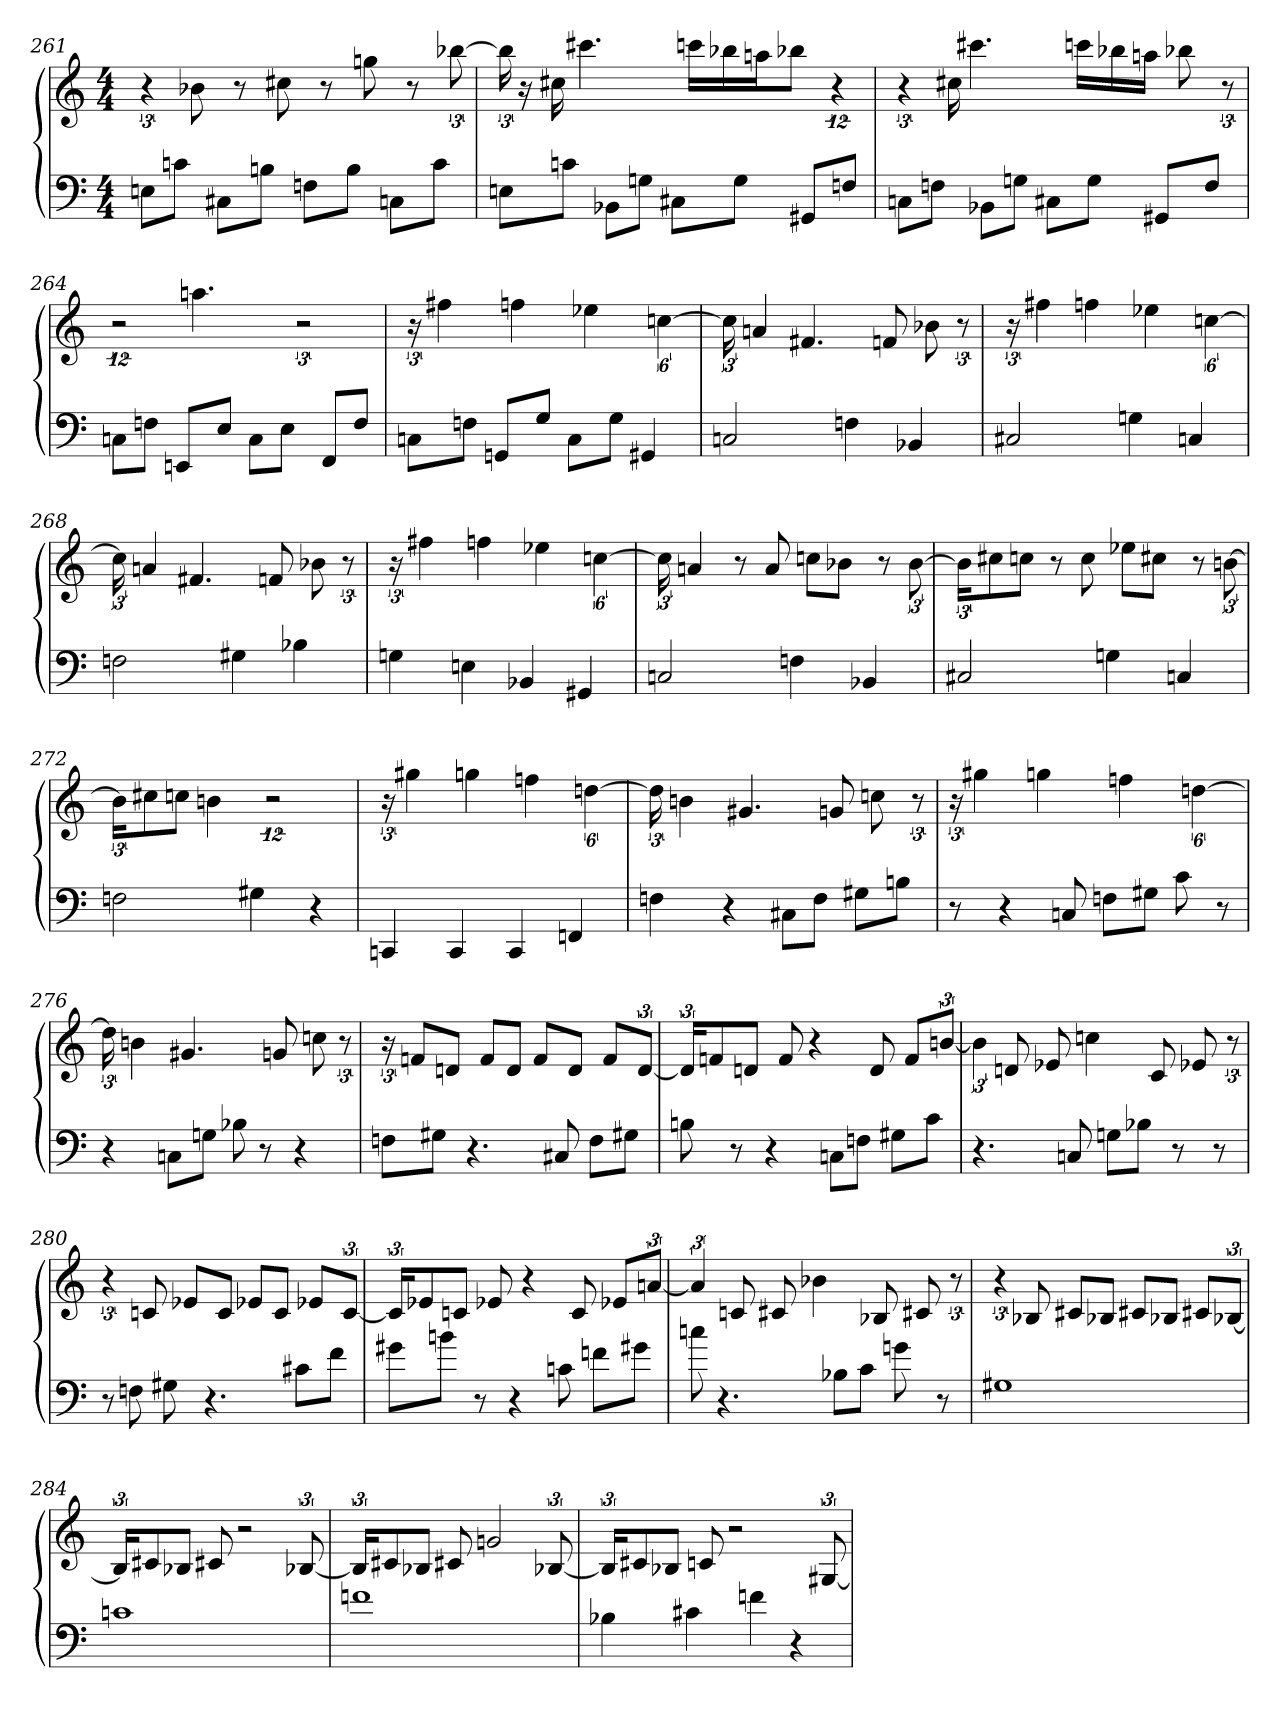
**kern	**kern
*part2	*part1
*staff2	*staff1
*clefF4	*clefG2
*M4/4	*M4/4
=261	=261
8En\L	6r
8cn\J	.
.	8b-X
8C#X\L	.
.	8r
8Bn\J	.
.	8cc#X
8Fn\L	.
.	8r
8B\J	.
.	8ggn
8Cn\L	.
.	8r
8c\J	.
.	[12bb-X
=262	=262
8En\L	24bb-]
.	16r
.	16cc#X
8cn\J	.
.	4.ccc#X
8BB-X\L	.
8Gn\J	.
8C#X\L	.
.	16cccn\LL
.	16bb-X\J
8G\J	.
.	16aan\K
.	8bb-X\J
8GG#X/L	.
.	48%7r
8Fn/J	.
=263	=263
8Cn\L	6r
8Fn\J	.
.	16cc#X
.	4.ccc#X
8BB-X\L	.
8Gn\J	.
8C#X\L	.
.	16cccn\LL
8G\J	.
.	16bb-X\
.	16aan\JJ
8GG#X/L	.
.	8bb-X
8F/J	.
.	12r
=264	=264
8Cn\L	24%7r
8Fn\J	.
8EEn/L	.
.	4.aan
8E/J	.
8C\L	.
8E\J	.
.	3r
8FF/L	.
8F/J	.
=265	=265
8Cn\L	24r
.	4ff#X
8Fn\J	.
8GGn/L	.
.	4ffn
8G/J	.
8C\L	.
.	4ee-X
8G\J	.
4GG#X	.
.	[24%5ccn
=266	=266
2Cn	24cc]
.	4an
.	4.f#X
4Fn	.
.	8fn
4BB-X	.
.	8b-X
.	12r
=267	=267
2C#X	24r
.	4ff#X
.	4ffn
4Gn	.
.	4ee-X
4Cn	.
.	[24%5ccn
=268	=268
2Fn	24cc]
.	4an
.	4.f#X
4G#X	.
.	8fn
4B-X	.
.	8b-X
.	12r
=269	=269
4Gn	24r
.	4ff#X
4En	.
.	4ffn
4BB-X	.
.	4ee-X
4GG#X	.
.	[24%5ccn
=270	=270
2Cn	24cc]
.	4an
.	8r
.	8a
4Fn	.
.	8ccn\L
.	8b-X\J
4BB-X	.
.	8r
.	[12b-
=271	=271
2C#X	24b-\KL]
.	8cc#X\
.	8ccn\J
.	8r
.	8cc
4Gn	.
.	8ee-X\L
.	8cc#X\J
4Cn	.
.	8r
.	[12bn
=272	=272
2Fn	24b\KL]
.	8cc#X\
.	8ccn\J
.	4bn
4G#X	.
.	24%11r
4r	.
=273	=273
4CCn	24r
.	4gg#X
4CC	.
.	4ggn
4CC	.
.	4ffn
4FFn	.
.	[24%5ddn
=274	=274
4Fn	24dd]
.	4bn
4r	.
.	4.g#X
8C#X\L	.
8F\J	.
.	8gn
8G#X\L	.
.	8ccn
8Bn\J	.
.	12r
=275	=275
8r	24r
.	4gg#X
4r	.
.	4ggn
8Cn	.
8Fn\L	.
.	4ffn
8G#X\J	.
8c	.
.	[24%5ddn
8r	.
=276	=276
4r	24dd]
.	4bn
8Cn\L	.
.	4.g#X
8Gn\J	.
8B-X	.
8r	.
.	8gn
4r	.
.	8ccn
.	12r
=277	=277
8Fn\L	24r
.	8fn/L
8G#X\J	.
.	8dn/J
4.r	.
.	8f/L
.	8d/J
.	8f/L
8C#X	.
.	8d/J
8F\L	.
.	8f/L
8G#X\J	.
.	[12d/J
=278	=278
8Bn	24d/KL]
.	8fn/
8r	.
.	8dn/J
4r	.
.	8f
.	4r
8Cn\L	.
8Fn\J	.
.	8d
8G#X\L	.
.	8f/L
8c\J	.
.	[12bn/J
=279	=279
4.r	6b]
.	8dn
.	8e-X
8Cn	.
.	4ccn
8Gn\L	.
8B-X\J	.
.	8c
8r	.
.	8e-X
8r	.
.	12r
=280	=280
8r	6r
8Fn	.
.	8cn
8G#X	.
.	8e-X/L
4.r	.
.	8c/J
.	8e-X/L
.	8c/J
8c#X\L	.
.	8e-X/L
8f\J	.
.	[12c/J
=281	=281
8g#X\L	24c/KL]
.	8e-X/
8bn\J	.
.	8cn/J
8r	.
.	8e-X
4r	.
.	4r
8cn	.
.	8c
8fn\L	.
.	8e-X/L
8g#X\J	.
.	[12an/J
=282	=282
8ccn	6a]
4.r	.
.	8cn
.	8c#X
.	4b-X
8B-X\L	.
8c\J	.
.	8B-X
8gn	.
.	8c#X
8r	.
.	12r
=283	=283
1G#X	6r
.	8B-X
.	8c#X/L
.	8B-X/J
.	8c#X/L
.	8B-X/J
.	8c#X/L
.	[12B-X/J
=284	=284
1cn	24B-/KL]
.	8c#X/
.	8B-X/J
.	8c#X
.	2r
.	[12B-X
=285	=285
1fn	24B-/KL]
.	8c#X/
.	8B-X/J
.	8c#X
.	2gn
.	[12B-X
=286	=286
4B-X	24B-/KL]
.	8c#X/
.	8B-X/J
4c#X	.
.	8cn
.	2r
4fn	.
4r	.
.	[12G#X
=	=
*-	*-
